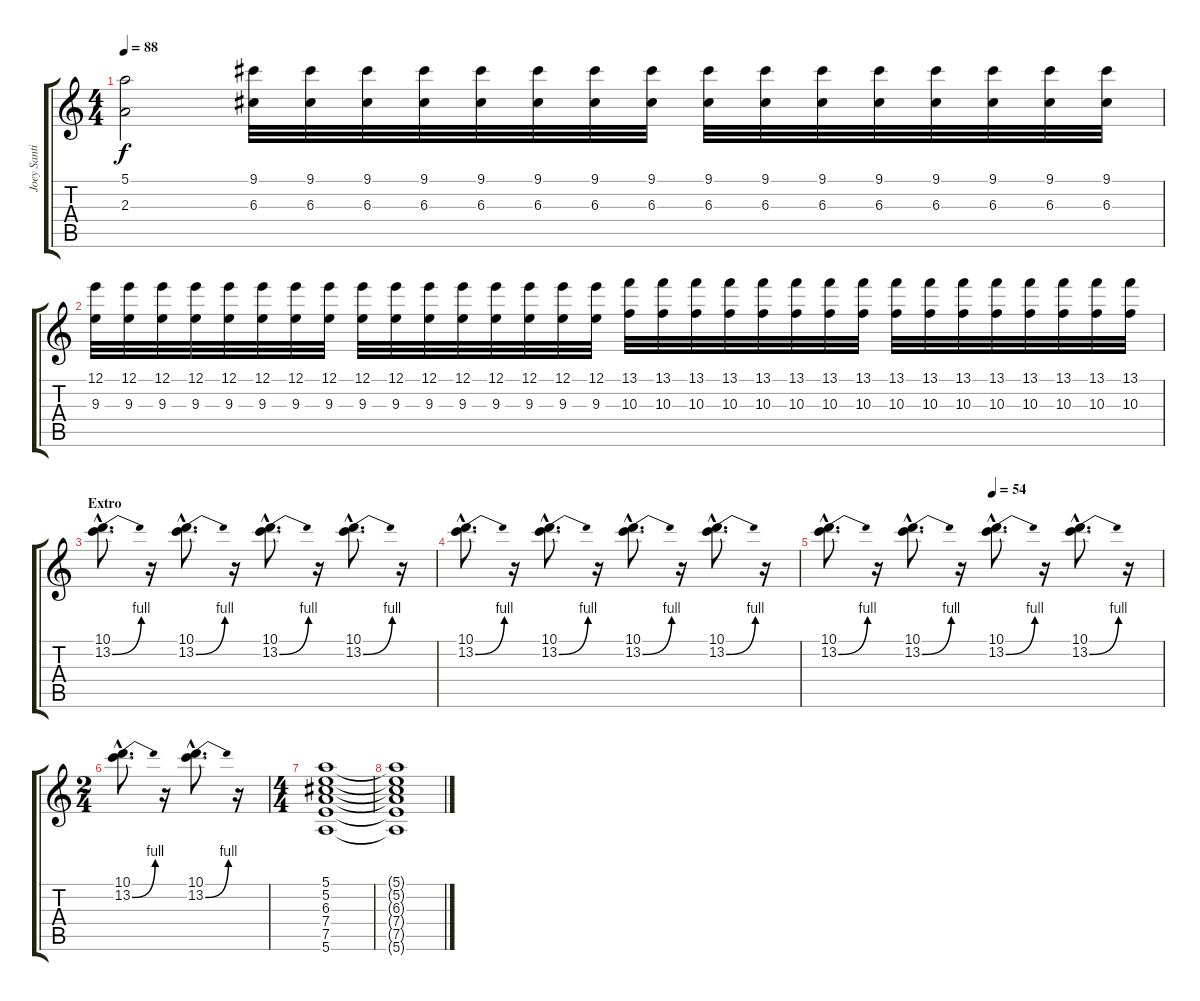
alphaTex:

\track ("Joey Santiago" "Joey Santi") {instrument overdrivenguitar}
\staff {score tabs}
\tuning (E4 B3 G3 D3 A2 E2) {hide}
\ts (4 4)
\tempo 88
\clef g2
\ks c
(5.1 2.3).2{dy f} (9.1 6.3).32 (9.1 6.3).32 (9.1 6.3).32 (9.1 6.3).32 (9.1 6.3).32 (9.1 6.3).32 (9.1 6.3).32 (9.1 6.3).32 (9.1 6.3).32 (9.1 6.3).32 (9.1 6.3).32 (9.1 6.3).32 (9.1 6.3).32 (9.1 6.3).32 (9.1 6.3).32 (9.1 6.3).32 |
(12.1 9.3).32 (12.1 9.3).32 (12.1 9.3).32 (12.1 9.3).32 (12.1 9.3).32 (12.1 9.3).32 (12.1 9.3).32 (12.1 9.3).32 (12.1 9.3).32 (12.1 9.3).32 (12.1 9.3).32 (12.1 9.3).32 (12.1 9.3).32 (12.1 9.3).32 (12.1 9.3).32 (12.1 9.3).32 (13.1 10.3).32 (13.1 10.3).32 (13.1 10.3).32 (13.1 10.3).32 (13.1 10.3).32 (13.1 10.3).32 (13.1 10.3).32 (13.1 10.3).32 (13.1 10.3).32 (13.1 10.3).32 (13.1 10.3).32 (13.1 10.3).32 (13.1 10.3).32 (13.1 10.3).32 (13.1 10.3).32 (13.1 10.3).32 |
\section ("" "Extro")
(10.1{hac} 13.2{be (bend 0 0 60 4) hac}).8{d} r.16 (10.1{hac} 13.2{be (bend 0 0 60 4) hac}).8{d} r.16 (10.1{hac} 13.2{be (bend 0 0 60 4) hac}).8{d} r.16 (10.1{hac} 13.2{be (bend 0 0 60 4) hac}).8{d} r.16 |
(10.1{hac} 13.2{be (bend 0 0 60 4) hac}).8{d} r.16 (10.1{hac} 13.2{be (bend 0 0 60 4) hac}).8{d} r.16 (10.1{hac} 13.2{be (bend 0 0 60 4) hac}).8{d} r.16 (10.1{hac} 13.2{be (bend 0 0 60 4) hac}).8{d} r.16 |
\tempo (54 0.5)
(10.1{hac} 13.2{be (bend 0 0 60 4) hac}).8{d} r.16 (10.1{hac} 13.2{be (bend 0 0 60 4) hac}).8{d} r.16 (10.1{hac} 13.2{be (bend 0 0 60 4) hac}).8{d} r.16 (10.1{hac} 13.2{be (bend 0 0 60 4) hac}).8{d} r.16 |
\ts (2 4)
(10.1{hac} 13.2{be (bend 0 0 60 4) hac}).8{d} r.16 (10.1{hac} 13.2{be (bend 0 0 60 4) hac}).8{d} r.16 |
\ts (4 4)
(5.1 5.2 6.3 7.4 7.5 5.6).1{volume 0} |
(5.1{t} 5.2{t} 6.3{t} 7.4{t} 7.5{t} 5.6{t}).1
